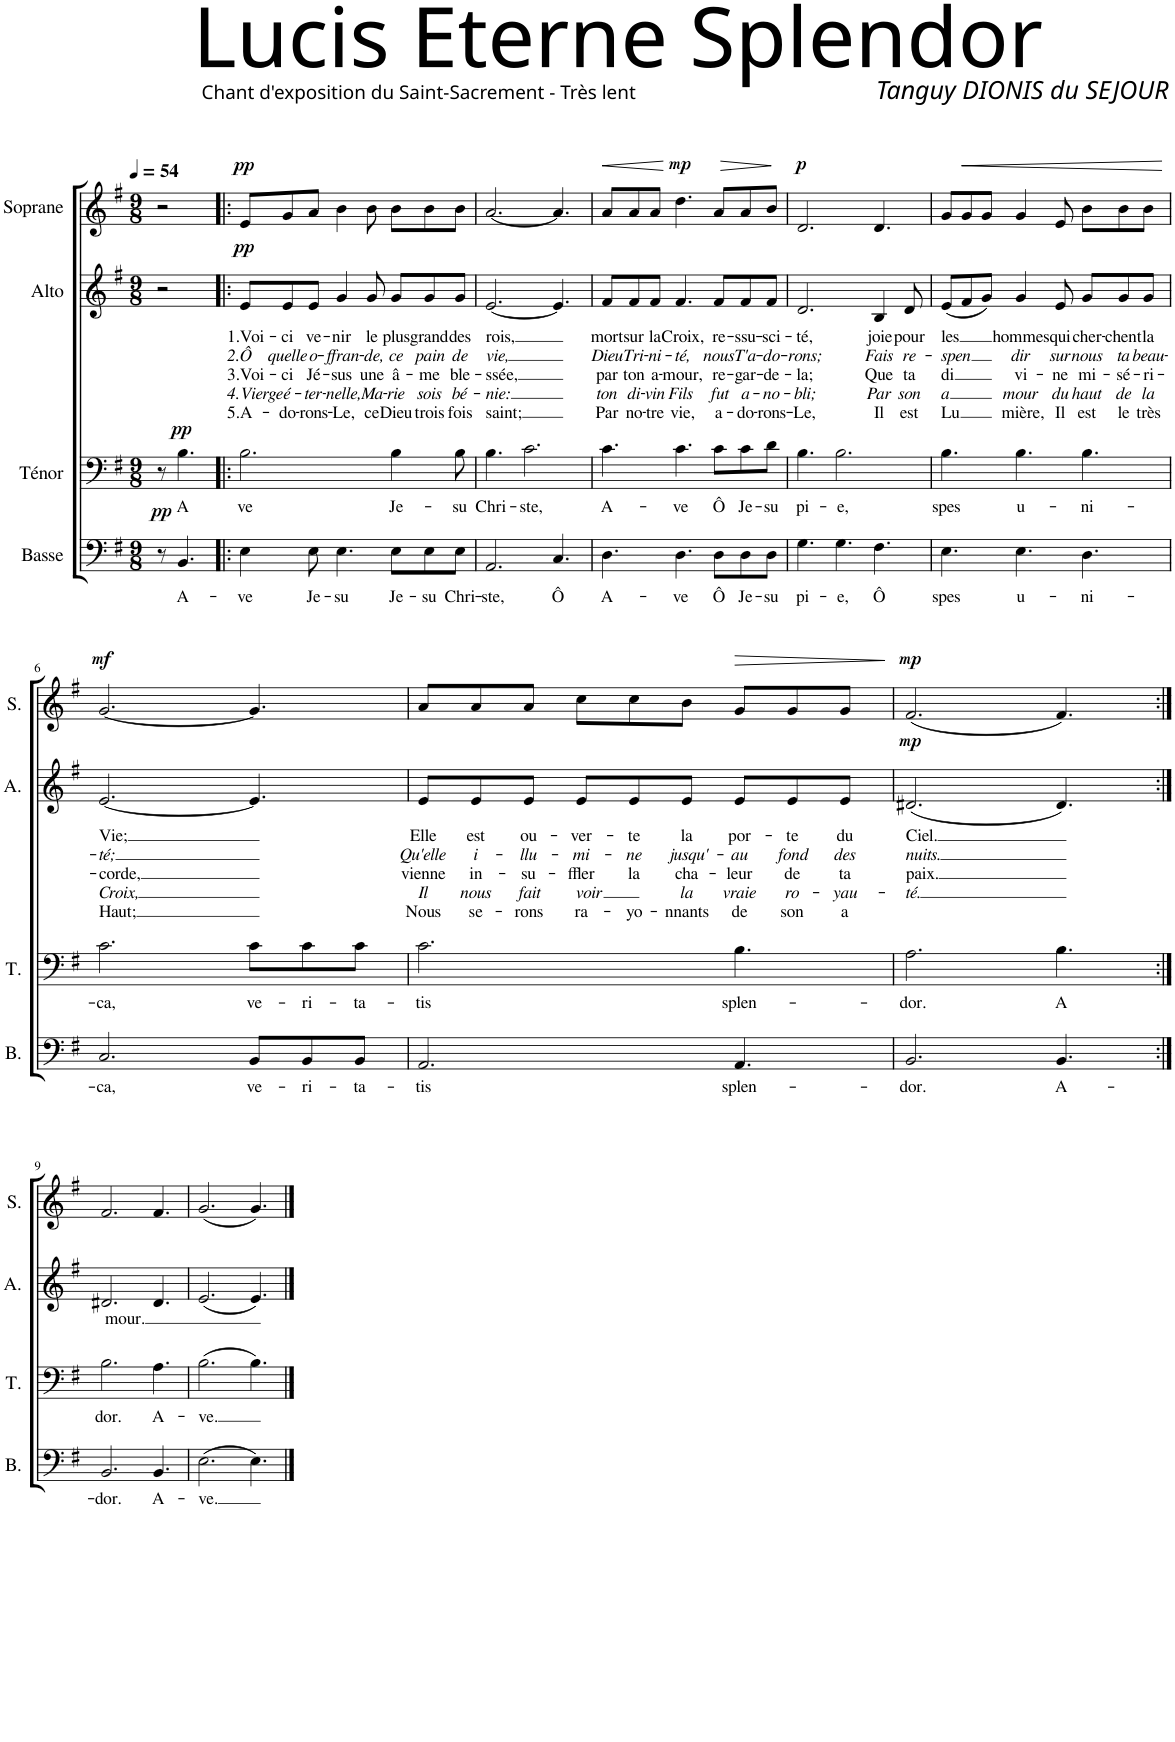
**kern	**text	**dynam	**kern	**text	**dynam	**kern	**text	**text	**text	**text	**text	**dynam	**kern	**dynam
*part4	*part4	*part4	*part3	*part3	*part3	*part2	*part2	*part2	*part2	*part2	*part2	*part2	*part1	*part1
*staff4	*staff4	*staff4	*staff3	*staff3	*staff3	*staff2	*staff2	*staff2	*staff2	*staff2	*staff2	*staff2	*staff1	*staff1
*I"Basse	*	*	*I"Ténor	*	*	*I"Alto	*	*	*	*	*	*	*I"Soprane	*
*I'B.	*	*	*I'T.	*	*	*I'A.	*	*	*	*	*	*	*I'S.	*
*clefF4	*	*	*clefF4	*	*	*clefG2	*	*	*	*	*	*	*clefG2	*
*k[f#]	*	*	*k[f#]	*	*	*k[f#]	*	*	*	*	*	*	*k[f#]	*
*M9/8	*	*	*M9/8	*	*	*M9/8	*	*	*	*	*	*	*M9/8	*
*MM54	*	*	*MM54	*	*	*MM54	*	*	*	*	*	*	*MM54	*
=	=	=	=	=	=	=	=	=	=	=	=	=	=	=
!	!	!LO:DY:a	!	!	!	!	!	!	!	!	!	!	!	!
8r	.	pp	8r	.	.	2r	.	.	.	.	.	.	2r	.
!	!LO:LY:b	!	!	!LO:LY:b	!LO:DY:a	!	!	!	!	!	!	!	!	!
4.BB/	A-	.	4.B\	A	pp	.	.	.	.	.	.	.	.	.
=1!|:	=1!|:	=1!|:	=1!|:	=1!|:	=1!|:	=1!|:	=1!|:	=1!|:	=1!|:	=1!|:	=1!|:	=1!|:	=1!|:	=1!|:
!	!	!	!	!	!	!	!	!	!	!	!	!	!LO:TX:a:t=Chant d'exposition du Saint-Sacrement - Très lent	!
!	!LO:LY:b	!	!	!LO:LY:b	!	!	!LO:LY:b	!LO:LY:b	!LO:LY:b	!LO:LY:b	!LO:LY:b	!LO:DY:a	!	!LO:DY:a
4E\	-ve	.	2.B\	ve	.	8e/L	1.Voi-	2.Ô	3.Voi-	4.Vierge	5.A-	pp	8e/L	pp
!	!	!	!	!	!	!	!LO:LY:b	!LO:LY:b	!LO:LY:b	!LO:LY:b	!LO:LY:b	!	!	!
.	.	.	.	.	.	8e/	-ci	quelle	-ci	é-	-do-	.	8g/	.
!	!LO:LY:b	!	!	!	!	!	!LO:LY:b	!LO:LY:b	!LO:LY:b	!LO:LY:b	!LO:LY:b	!	!	!
8E\	Je-	.	.	.	.	8e/J	ve-	o-	Jé-	-ter-	-rons-	.	8a/J	.
!	!LO:LY:b	!	!	!	!	!	!LO:LY:b	!LO:LY:b	!LO:LY:b	!LO:LY:b	!LO:LY:b	!	!	!
4.E\	-su	.	.	.	.	4g/	-nir	-ffran-	-sus	-nelle,	-Le,	.	4b\	.
!	!	!	!	!	!	!	!LO:LY:b	!LO:LY:b	!LO:LY:b	!LO:LY:b	!LO:LY:b	!	!	!
.	.	.	.	.	.	8g/	le	-de,	une	Ma-	ce	.	8b\	.
!	!LO:LY:b	!	!	!LO:LY:b	!	!	!LO:LY:b	!LO:LY:b	!LO:LY:b	!LO:LY:b	!LO:LY:b	!	!	!
8E\L	Je-	.	4B\	Je-	.	8g/L	plus	ce	â-	-rie	Dieu	.	8b\L	.
!	!LO:LY:b	!	!	!	!	!	!LO:LY:b	!LO:LY:b	!LO:LY:b	!LO:LY:b	!LO:LY:b	!	!	!
8E\	-su	.	.	.	.	8g/	grand	pain	-me	sois	trois	.	8b\	.
!	!LO:LY:b	!	!	!LO:LY:b	!	!	!LO:LY:b	!LO:LY:b	!LO:LY:b	!LO:LY:b	!LO:LY:b	!	!	!
8E\J	Chri-	.	8B\	-su	.	8g/J	des	de	ble-	bé-	fois	.	8b\J	.
=2	=2	=2	=2	=2	=2	=2	=2	=2	=2	=2	=2	=2	=2	=2
!	!LO:LY:b	!	!	!LO:LY:b	!	!	!LO:LY:b	!LO:LY:b	!LO:LY:b	!LO:LY:b	!LO:LY:b	!	!	!
2.AA/	-ste,	.	4.B\	Chri-	.	[2.e/	rois,	vie,	-ssée,	-nie:	saint;	.	[2.a/	.
!	!	!	!	!LO:LY:b	!	!	!	!	!	!	!	!	!	!
.	.	.	2.c\	-ste,	.	.	.	.	.	.	.	.	.	.
!	!LO:LY:b	!	!	!	!	!	!	!	!	!	!	!	!	!
4.C/	Ô	.	.	.	.	4.e/]	.	.	.	.	.	.	4.a/]	.
=3	=3	=3	=3	=3	=3	=3	=3	=3	=3	=3	=3	=3	=3	=3
!	!LO:LY:b	!	!	!LO:LY:b	!	!	!LO:LY:b	!LO:LY:b	!LO:LY:b	!LO:LY:b	!LO:LY:b	!	!	!LO:HP:b
4.D\	A-	.	4.c\	A-	.	8f#/L	mort	Dieu	par	ton	Par	.	8a/L	<
!	!	!	!	!	!	!	!LO:LY:b	!LO:LY:b	!LO:LY:b	!LO:LY:b	!LO:LY:b	!	!	!
.	.	.	.	.	.	8f#/	sur	Tri-	ton	di-	no-	.	8a/	.
!	!	!	!	!	!	!	!LO:LY:b	!LO:LY:b	!LO:LY:b	!LO:LY:b	!LO:LY:b	!	!	!
.	.	.	.	.	.	8f#/J	la	-ni-	a-	-vin	-tre	.	8a/J	.
!	!LO:LY:b	!	!	!LO:LY:b	!	!	!LO:LY:b	!LO:LY:b	!LO:LY:b	!LO:LY:b	!LO:LY:b	!	!	!LO:DY:n=1:a
4.D\	-ve	.	4.c\	-ve	.	4.f#/	Croix,	-té,	-mour,	Fils	vie,	.	4.dd\	[ mp
!	!LO:LY:b	!	!	!LO:LY:b	!	!	!LO:LY:b	!LO:LY:b	!LO:LY:b	!LO:LY:b	!LO:LY:b	!	!	!LO:HP:b
8D\L	Ô	.	8c\L	Ô	.	8f#/L	re-	nous	re-	fut	a-	.	8a/L	>
!	!LO:LY:b	!	!	!LO:LY:b	!	!	!LO:LY:b	!LO:LY:b	!LO:LY:b	!LO:LY:b	!LO:LY:b	!	!	!
8D\	Je-	.	8c\	Je-	.	8f#/	-ssu-	T'a-	-gar-	a-	-do-	.	8a/	.
!	!LO:LY:b	!	!	!LO:LY:b	!	!	!LO:LY:b	!LO:LY:b	!LO:LY:b	!LO:LY:b	!LO:LY:b	!	!	!
8D\J	-su	.	8d\J	-su	.	8f#/J	-sci-	-do-	-de-	-no-	-rons-	.	8b/J	.
.	.	.	.	.	.	.	.	.	.	.	.	.	.	]
=4	=4	=4	=4	=4	=4	=4	=4	=4	=4	=4	=4	=4	=4	=4
!	!LO:LY:b	!	!	!LO:LY:b	!	!	!LO:LY:b	!LO:LY:b	!LO:LY:b	!LO:LY:b	!LO:LY:b	!	!	!LO:DY:a
4.G\	pi-	.	4.B\	pi-	.	2.d/	-té,	-rons;	-la;	-bli;	-Le,	.	2.d/	p
!	!LO:LY:b	!	!	!LO:LY:b	!	!	!	!	!	!	!	!	!	!
4.G\	-e,	.	2.B\	-e,	.	.	.	.	.	.	.	.	.	.
!	!LO:LY:b	!	!	!	!	!	!LO:LY:b	!LO:LY:b	!LO:LY:b	!LO:LY:b	!LO:LY:b	!	!	!
4.F#\	Ô	.	.	.	.	4B/	joie	Fais	Que	Par	Il	.	4.d/	.
!	!	!	!	!	!	!	!LO:LY:b	!LO:LY:b	!LO:LY:b	!LO:LY:b	!LO:LY:b	!	!	!
.	.	.	.	.	.	8d/	pour	re-	ta	son	est	.	.	.
=5	=5	=5	=5	=5	=5	=5	=5	=5	=5	=5	=5	=5	=5	=5
!	!LO:LY:b	!	!	!LO:LY:b	!	!	!LO:LY:b	!LO:LY:b	!LO:LY:b	!LO:LY:b	!LO:LY:b	!	!	!
4.E\	spes	.	4.B\	spes	.	(8e/L	les	-spen	di	a	Lu	.	8g/L	.
!	!	!	!	!	!	!	!	!	!	!	!	!	!	!LO:HP:b
.	.	.	.	.	.	8f#/	.	.	.	.	.	.	8g/	<
.	.	.	.	.	.	8g/J)	.	.	.	.	.	.	8g/J	.
!	!LO:LY:b	!	!	!LO:LY:b	!	!	!LO:LY:b	!LO:LY:b	!LO:LY:b	!LO:LY:b	!LO:LY:b	!	!	!
4.E\	u-	.	4.B\	u-	.	4g/	hommes	dir	vi-	mour	mière,	.	4g/	.
!	!	!	!	!	!	!	!LO:LY:b	!LO:LY:b	!LO:LY:b	!LO:LY:b	!LO:LY:b	!	!	!
.	.	.	.	.	.	8e/	qui	sur	-ne	du	Il	.	8e/	.
!	!LO:LY:b	!	!	!LO:LY:b	!	!	!LO:LY:b	!LO:LY:b	!LO:LY:b	!LO:LY:b	!LO:LY:b	!	!	!
4.D\	-ni-	.	4.B\	-ni-	.	8g/L	cher-	nous	mi-	haut	est	.	8b\L	.
!	!	!	!	!	!	!	!LO:LY:b	!LO:LY:b	!LO:LY:b	!LO:LY:b	!LO:LY:b	!	!	!
.	.	.	.	.	.	8g/	-chent	ta	-sé-	de	le	.	8b\	.
!	!	!	!	!	!	!	!LO:LY:b	!LO:LY:b	!LO:LY:b	!LO:LY:b	!LO:LY:b	!	!	!
.	.	.	.	.	.	8g/J	la	beau-	-ri-	la	très	.	8b\J	.
.	.	.	.	.	.	.	.	.	.	.	.	.	.	[
!!LO:LB:g=z
=6	=6	=6	=6	=6	=6	=6	=6	=6	=6	=6	=6	=6	=6	=6
!	!LO:LY:b	!	!	!LO:LY:b	!	!	!LO:LY:b	!LO:LY:b	!LO:LY:b	!LO:LY:b	!LO:LY:b	!	!	!LO:DY:a
2.C/	-ca,	.	2.c\	-ca,	.	[2.e/	Vie;	-té;	-corde,	Croix,	Haut;	.	[2.g/	mf
!	!LO:LY:b	!	!	!LO:LY:b	!	!	!	!	!	!	!	!	!	!
8BB/L	ve-	.	8c\L	ve-	.	4.e/]	.	.	.	.	.	.	4.g/]	.
!	!LO:LY:b	!	!	!LO:LY:b	!	!	!	!	!	!	!	!	!	!
8BB/	-ri-	.	8c\	-ri-	.	.	.	.	.	.	.	.	.	.
!	!LO:LY:b	!	!	!LO:LY:b	!	!	!	!	!	!	!	!	!	!
8BB/J	-ta-	.	8c\J	-ta-	.	.	.	.	.	.	.	.	.	.
=7	=7	=7	=7	=7	=7	=7	=7	=7	=7	=7	=7	=7	=7	=7
!	!LO:LY:b	!	!	!LO:LY:b	!	!	!LO:LY:b	!LO:LY:b	!LO:LY:b	!LO:LY:b	!LO:LY:b	!	!	!
2.AA/	-tis	.	2.c\	-tis	.	8e/L	Elle	Qu'elle	vienne	Il	Nous	.	8a/L	.
!	!	!	!	!	!	!	!LO:LY:b	!LO:LY:b	!LO:LY:b	!LO:LY:b	!LO:LY:b	!	!	!
.	.	.	.	.	.	8e/	est	i-	in-	nous	se-	.	8a/	.
!	!	!	!	!	!	!	!LO:LY:b	!LO:LY:b	!LO:LY:b	!LO:LY:b	!LO:LY:b	!	!	!
.	.	.	.	.	.	8e/J	ou-	-llu-	-su-	fait	-rons	.	8a/J	.
!	!	!	!	!	!	!	!LO:LY:b	!LO:LY:b	!LO:LY:b	!LO:LY:b	!LO:LY:b	!	!	!
.	.	.	.	.	.	8e/L	-ver-	-mi-	-ffler	voir	ra-	.	8cc\L	.
!	!	!	!	!	!	!	!LO:LY:b	!LO:LY:b	!LO:LY:b	!	!LO:LY:b	!	!	!
.	.	.	.	.	.	8e/	-te	-ne	la	.	-yo-	.	8cc\	.
!	!	!	!	!	!	!	!LO:LY:b	!LO:LY:b	!LO:LY:b	!LO:LY:b	!LO:LY:b	!	!	!
.	.	.	.	.	.	8e/J	la	jusqu'-	cha-	la	-nnants	.	8b\J	.
!	!LO:LY:b	!	!	!LO:LY:b	!	!	!LO:LY:b	!LO:LY:b	!LO:LY:b	!LO:LY:b	!LO:LY:b	!	!	!LO:HP:b
4.AA/	splen-	.	4.B\	splen-	.	8e/L	por-	-au	-leur	vraie	de	.	8g/L	>
!	!	!	!	!	!	!	!LO:LY:b	!LO:LY:b	!LO:LY:b	!LO:LY:b	!LO:LY:b	!	!	!
.	.	.	.	.	.	8e/	-te	fond	de	ro-	son	.	8g/	.
!	!	!	!	!	!	!	!LO:LY:b	!LO:LY:b	!LO:LY:b	!LO:LY:b	!LO:LY:b	!	!	!
.	.	.	.	.	.	8e/J	du	des	ta	-yau-	a	.	8g/J	.
.	.	.	.	.	.	.	.	.	.	.	.	.	.	]
=8	=8	=8	=8	=8	=8	=8	=8	=8	=8	=8	=8	=8	=8	=8
!	!LO:LY:b	!	!	!LO:LY:b	!	!	!LO:LY:b	!LO:LY:b	!LO:LY:b	!LO:LY:b	!	!LO:DY:a	!	!LO:DY:a
2.BB/	-dor.	.	2.A\	-dor.	.	(2.d#X/	Ciel.	nuits.	paix.	-té.	.	mp	(2.f#/	mp
!	!LO:LY:b	!	!	!LO:LY:b	!	!	!	!	!	!	!	!	!	!
4.BB/	A-	.	4.B\	A	.	4.d#/)	.	.	.	.	.	.	4.f#/)	.
!!LO:LB:g=z
=9:|!	=9:|!	=9:|!	=9:|!	=9:|!	=9:|!	=9:|!	=9:|!	=9:|!	=9:|!	=9:|!	=9:|!	=9:|!	=9:|!	=9:|!
!	!LO:LY:b	!	!	!LO:LY:b	!	!	!	!	!	!	!LO:LY:b	!	!	!
2.BB/	-dor.	.	2.B\	dor.	.	2.d#X/	.	.	.	.	mour.	.	2.f#/	.
!	!LO:LY:b	!	!	!LO:LY:b	!	!	!	!	!	!	!	!	!	!
4.BB/	A-	.	4.A\	A-	.	4.d#/	.	.	.	.	.	.	4.f#/	.
=10	=10	=10	=10	=10	=10	=10	=10	=10	=10	=10	=10	=10	=10	=10
!	!LO:LY:b	!	!	!LO:LY:b	!	!	!	!	!	!	!	!	!	!
(2.E\	-ve.	.	(2.B\	-ve.	.	(2.e/	.	.	.	.	.	.	(2.g/	.
4.E\)	.	.	4.B\)	.	.	4.e/)	.	.	.	.	.	.	4.g/)	.
==	==	==	==	==	==	==	==	==	==	==	==	==	==	==
*-	*-	*-	*-	*-	*-	*-	*-	*-	*-	*-	*-	*-	*-	*-
